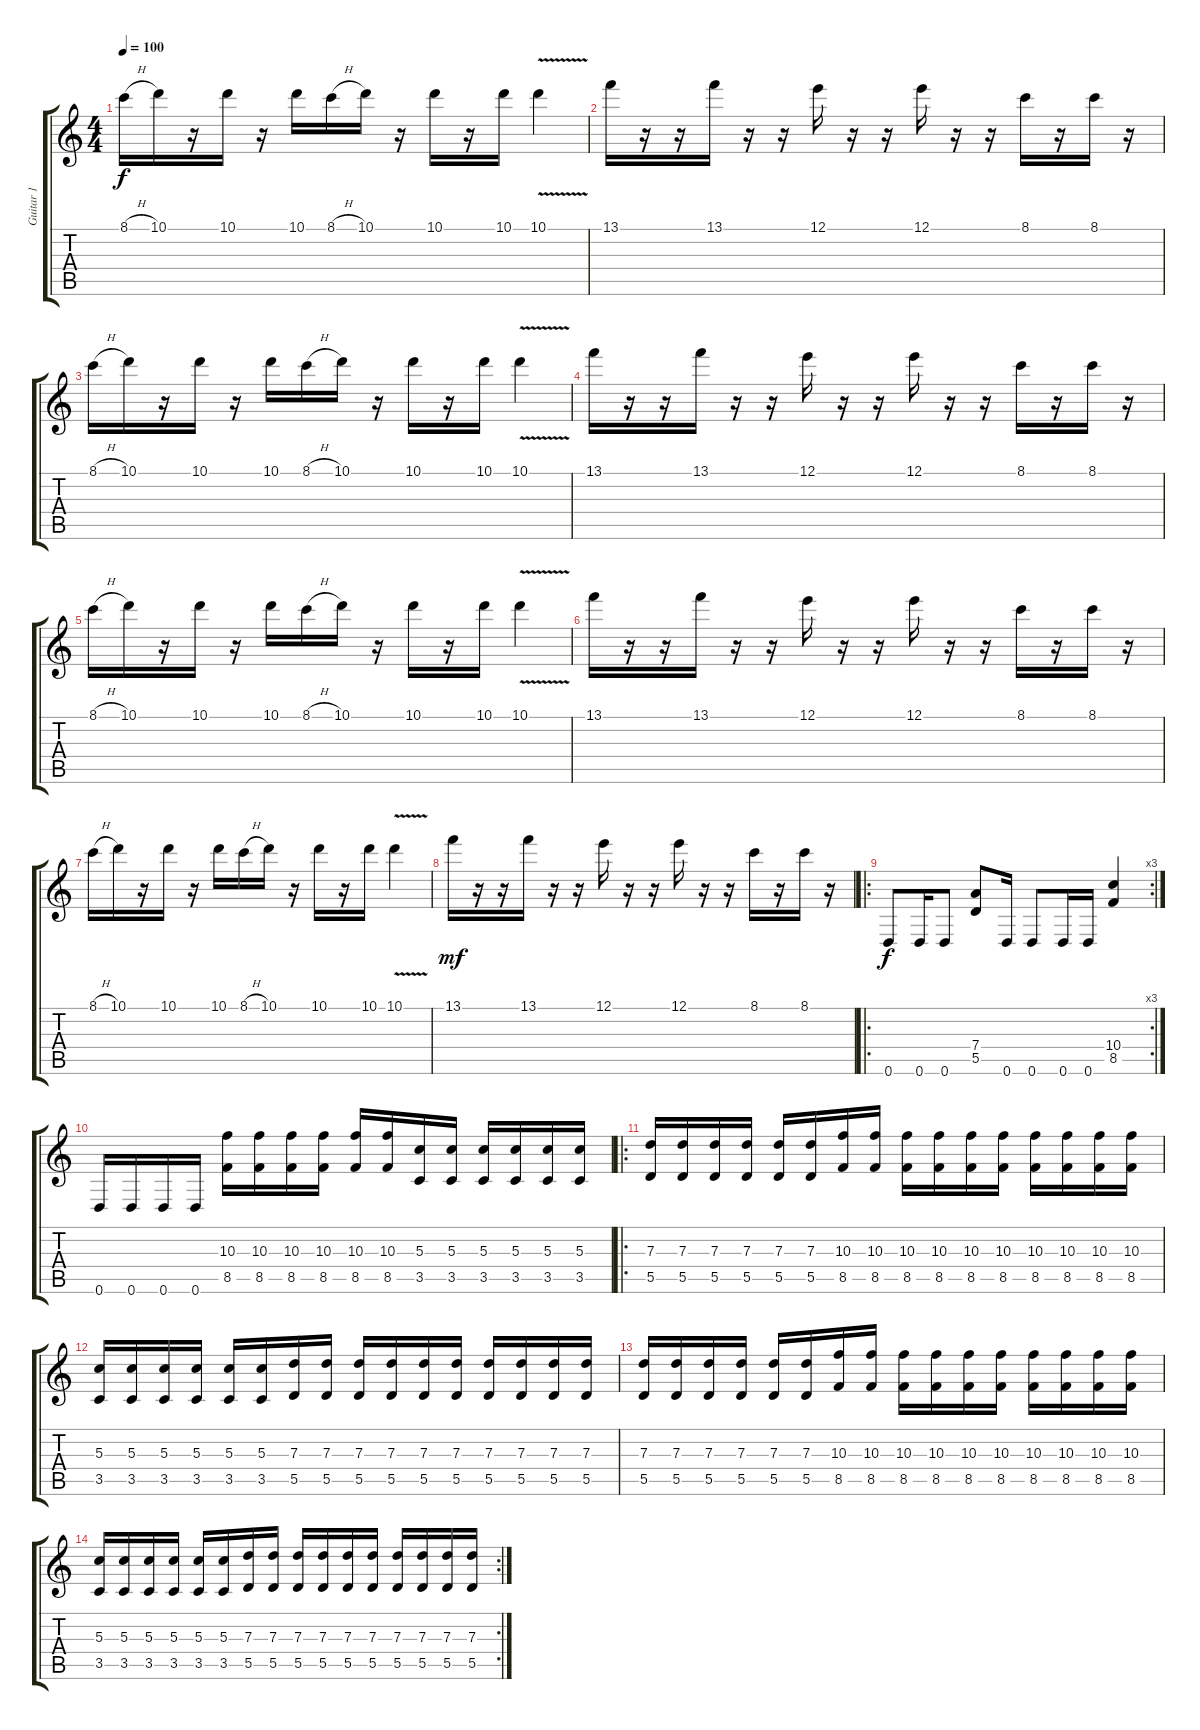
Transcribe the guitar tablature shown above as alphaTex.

\track ("Guitar 1" "Guitar 1") {instrument distortionguitar}
\staff {score tabs}
\tuning (E4 B3 G3 D3 A2 D2) {hide}
\ts (4 4)
\tempo 100
\clef g2
\ks c
8.1{h}.16{dy f} 10.1.16 r.16 10.1.16 r.16 10.1.16 8.1{h}.16 10.1.16 r.16 10.1.16 r.16 10.1.16 10.1{v}.4 |
13.1.16 r.16 r.16 13.1.16 r.16 r.16 12.1.16 r.16 r.16 12.1.16 r.16 r.16 8.1.16 r.16 8.1.16 r.16 |
8.1{h}.16 10.1.16 r.16 10.1.16 r.16 10.1.16 8.1{h}.16 10.1.16 r.16 10.1.16 r.16 10.1.16 10.1{v}.4 |
13.1.16 r.16 r.16 13.1.16 r.16 r.16 12.1.16 r.16 r.16 12.1.16 r.16 r.16 8.1.16 r.16 8.1.16 r.16 |
8.1{h}.16 10.1.16 r.16 10.1.16 r.16 10.1.16 8.1{h}.16 10.1.16 r.16 10.1.16 r.16 10.1.16 10.1{v}.4 |
13.1.16 r.16 r.16 13.1.16 r.16 r.16 12.1.16 r.16 r.16 12.1.16 r.16 r.16 8.1.16 r.16 8.1.16 r.16 |
8.1{h}.16 10.1.16 r.16 10.1.16 r.16 10.1.16 8.1{h}.16 10.1.16 r.16 10.1.16 r.16 10.1.16 10.1{v}.4 |
13.1.16{dy mf} r.16 r.16 13.1.16 r.16 r.16 12.1.16 r.16 r.16 12.1.16 r.16 r.16 8.1.16 r.16 8.1.16 r.16 |
\ro
\rc 3
0.6.8{dy f} 0.6.16 0.6.8 (7.4 5.5).8 0.6.16 0.6.8 0.6.16 0.6.16 (10.4 8.5).4 |
0.6.16 0.6.16 0.6.16 0.6.16 (10.3 8.5).16 (10.3 8.5).16 (10.3 8.5).16 (10.3 8.5).16 (10.3 8.5).16 (10.3 8.5).16 (5.3 3.5).16 (5.3 3.5).16 (5.3 3.5).16 (5.3 3.5).16 (5.3 3.5).16 (5.3 3.5).16 |
\ro
(7.3 5.5).16 (7.3 5.5).16 (7.3 5.5).16 (7.3 5.5).16 (7.3 5.5).16 (7.3 5.5).16 (10.3 8.5).16 (10.3 8.5).16 (10.3 8.5).16 (10.3 8.5).16 (10.3 8.5).16 (10.3 8.5).16 (10.3 8.5).16 (10.3 8.5).16 (10.3 8.5).16 (10.3 8.5).16 |
(5.3 3.5).16 (5.3 3.5).16 (5.3 3.5).16 (5.3 3.5).16 (5.3 3.5).16 (5.3 3.5).16 (7.3 5.5).16 (7.3 5.5).16 (7.3 5.5).16 (7.3 5.5).16 (7.3 5.5).16 (7.3 5.5).16 (7.3 5.5).16 (7.3 5.5).16 (7.3 5.5).16 (7.3 5.5).16 |
(7.3 5.5).16 (7.3 5.5).16 (7.3 5.5).16 (7.3 5.5).16 (7.3 5.5).16 (7.3 5.5).16 (10.3 8.5).16 (10.3 8.5).16 (10.3 8.5).16 (10.3 8.5).16 (10.3 8.5).16 (10.3 8.5).16 (10.3 8.5).16 (10.3 8.5).16 (10.3 8.5).16 (10.3 8.5).16 |
\rc 2
(5.3 3.5).16 (5.3 3.5).16 (5.3 3.5).16 (5.3 3.5).16 (5.3 3.5).16 (5.3 3.5).16 (7.3 5.5).16 (7.3 5.5).16 (7.3 5.5).16 (7.3 5.5).16 (7.3 5.5).16 (7.3 5.5).16 (7.3 5.5).16 (7.3 5.5).16 (7.3 5.5).16 (7.3 5.5).16
